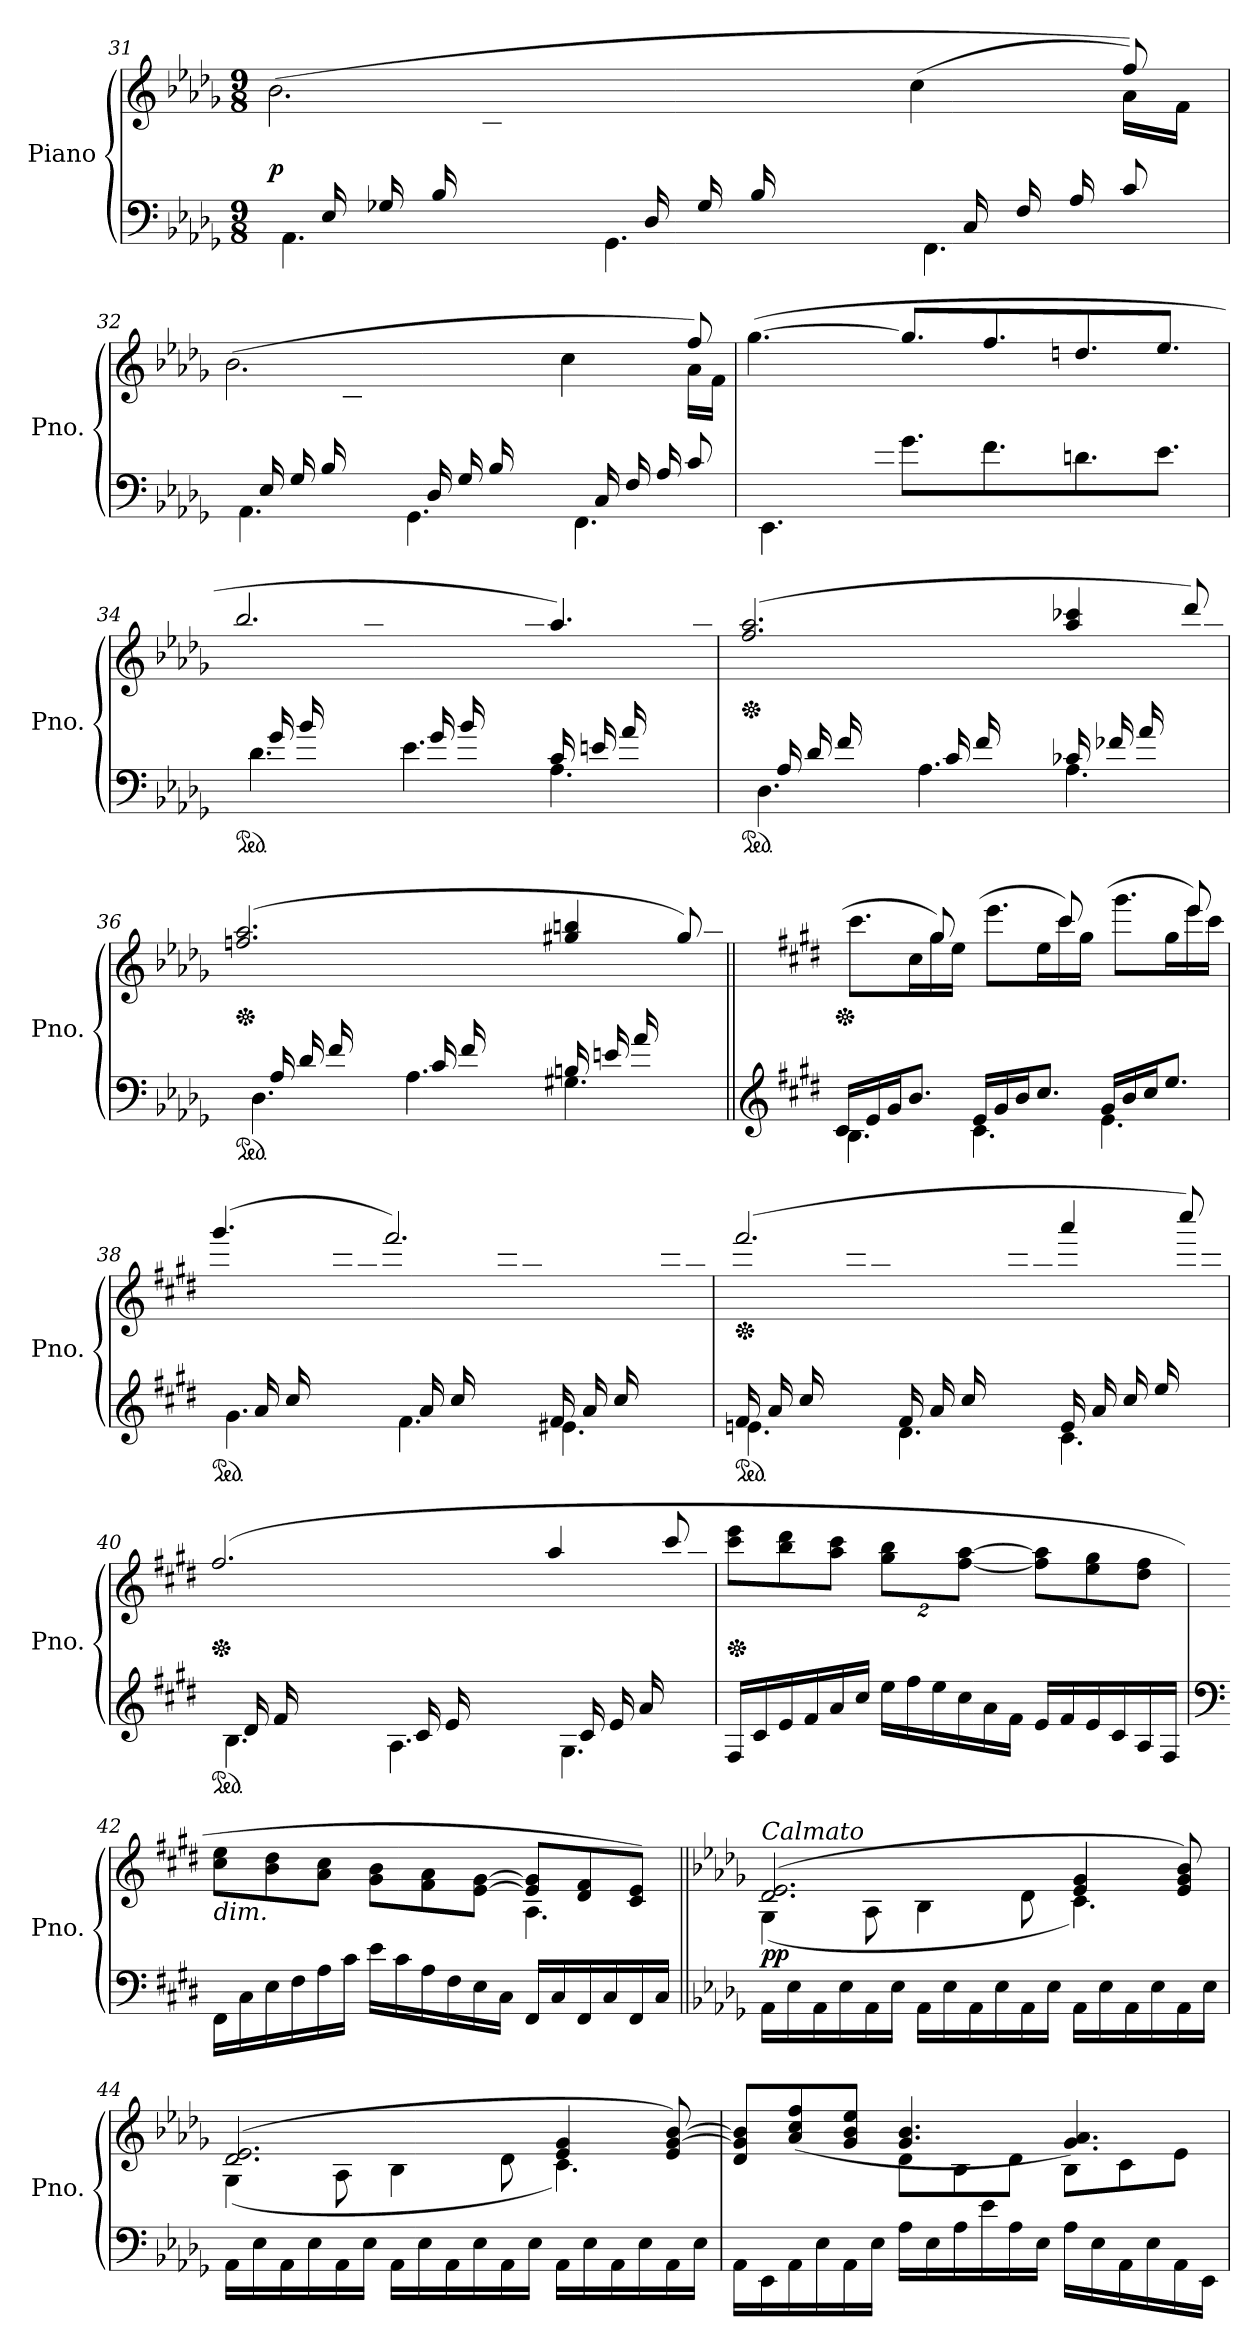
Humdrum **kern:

**kern	**kern	**dynam
*part1	*part1	*part1
*staff2	*staff1	*staff1/2
*I"Piano	*	*
*I'Pno.	*	*
!!LO:LB:g=z
*clefF4	*clefG2	*
*k[b-e-a-d-g-]	*k[b-e-a-d-g-]	*
*M9/8	*M9/8	*
=31	=31	=31
*^	*^	*
*	*	*	*^	*
!	!	!	!	!	!LO:DY:b
16AA-/LLyy	4.AA-\	(>2.b-\	1ryy	4ryy	p
16E-/	.	.	.	.	.
16G-X/	.	.	.	.	.
16B-/	.	.	.	.	.
8ryy	.	.	.	16c<\	.
.	.	.	.	16g-X<\JJ	.
16GG-/LLyy	4.GG-\	.	.	4ryy	.
16D-/	.	.	.	.	.
16G-/	.	.	.	.	.
16B-/	.	.	.	.	.
8ryy	.	.	.	16d-<\	.
.	.	.	.	16g-<\JJ	.
16FF/LLyy	4.FF\	(>4cc\	.	4.ryy	.
16C/	.	.	.	.	.
16F/	.	.	.	.	.
16A-/J	.	.	.	.	.
8c/J	.	8ff/))	16a-\LL	.	.
.	.	.	16f\JJ	.	.
=32	=32	=32	=32	=32	=32
16AA-/LLyy	4.AA-\	(>2.b-\	1ryy	4ryy	.
16E-/	.	.	.	.	.
16G-/	.	.	.	.	.
16B-/	.	.	.	.	.
8ryy	.	.	.	16c\	.
.	.	.	.	16g-\JJ	.
16GG-/LLyy	4.GG-\	.	.	4ryy	.
16D-/	.	.	.	.	.
16G-/	.	.	.	.	.
16B-/	.	.	.	.	.
8ryy	.	.	.	16d-\	.
.	.	.	.	16g-\JJ	.
16FF/LLyy	4.FF\	4cc\	.	4.ryy	.
16C/	.	.	.	.	.
16F/	.	.	.	.	.
16A-/J	.	.	.	.	.
8c/J	.	8ff/)	16a-\LL	.	.
.	.	.	16f\JJ	.	.
*	*	*	*v	*v	*
!!LO:LB:g=z
=33	=33	=33	=33	=33
16EE-/LLyy	4.EE-\	(>[4.gg-\	4.ryy	.
16BB-/	.	.	.	.
16E-/	.	.	.	.
16G-/	.	.	.	.
16B-/	.	.	.	.
16e-/JJ	.	.	.	.
8.g-\L	2.ryy	8.gg-/L]	16gg-\LLyy	.
.	.	.	16g-\	.
.	.	.	16b-\	.
8.f\	.	8.ff/	16ff\yy	.
.	.	.	16g-\	.
.	.	.	16b-\JJ	.
8.dn\	.	8.ddn/	16dd\LLyy	.
.	.	.	16g-\	.
.	.	.	16b-\	.
8.e-\J	.	8.ee-/J	16ee-\yy	.
.	.	.	16g-\	.
.	.	.	16b-\JJ	.
=34	=34	=34	=34	=34
*ped	*	*	*	*
16dn/LLyy	4.d\	2.bb-/	8.ryy	.
16g-/	.	.	.	.
16b-/	.	.	.	.
8.ryy	.	.	16b-\	.
.	.	.	16gg-\	.
.	.	.	16bb-\JJ	.
16e-/LLyy	4.e-\	.	8.ryy	.
16g-/	.	.	.	.
16b-/	.	.	.	.
8.ryy	.	.	16b-\	.
.	.	.	16gg-\	.
.	.	.	16bb-\JJ	.
16c/LL	4.A-\	4.aa-/)	8.ryy	.
16en/	.	.	.	.
16a-/	.	.	.	.
8.ryy	.	.	16cc\	.
.	.	.	16een\	.
.	.	.	16aa-\JJ	.
!!LO:LB:g=z	!!
=35	=35	=35	=35	=35
*ped	*	*	*	*
*	*	*Xped	*	*
16D-X/LLyy	4.D-\	(>2.ff/ 2.aa-/	4ryy	.
16A-/	.	.	.	.
16d-/	.	.	.	.
16f/	.	.	.	.
8ryy	.	.	16a-\	.
.	.	.	16dd-\JJ	.
16A-/LLyy	4.A-\	.	8.ryy	.
16c/	.	.	.	.
16f/	.	.	.	.
8.ryy	.	.	16a-\	.
.	.	.	16cc\	.
.	.	.	16ff\JJ	.
16c-X/LL	4.A-\	4aa-/ 4ccc-X/	8.ryy	.
16f-X/	.	.	.	.
16a-/	.	.	.	.
8.ryy	.	.	16cc-X\	.
.	.	8ddd-/)	16ff-X\	.
.	.	.	16aa-\JJ	.
=36	=36	=36	=36	=36
*ped	*	*	*	*
*	*	*Xped	*	*
16D-X/LLyy	4.D-\	(>2.ffn/ 2.aa-/	4ryy	.
16A-/	.	.	.	.
16d-/	.	.	.	.
16f/	.	.	.	.
8ryy	.	.	16a-\	.
.	.	.	16dd-\JJ	.
16A-/LLyy	4.A-\	.	8.ryy	.
16c/	.	.	.	.
16f/	.	.	.	.
8.ryy	.	.	16a-\	.
.	.	.	16cc\	.
.	.	.	16ff\JJ	.
16Bn/LL	4.G#X\	4gg#X/ 4bbn/	8.ryy	.
16en/	.	.	.	.
16a-/	.	.	.	.
8.ryy	.	.	16bn\	.
.	.	8gg#/)	16een\	.
.	.	.	16aa-\JJ	.
!!LO:LB:g=z	!!
=37||	=37||	=37||	=37||	=37||
*clefG2	*	*	*	*
*k[f#c#g#d#]	*	*k[f#c#g#d#]	*	*
*	*	*Xped	*	*
16c#/LL	4.B\	(>4ccc#/yy	8.ccc#\L	.
16e/	.	.	.	.
16g#/J	.	.	.	.
8.b/J	.	.	16cc#\L	.
.	.	8gg#/)	16gg#\	.
.	.	.	16ee\JJ	.
16e/LL	4.c#\	(>4eee/yy	8.eee\L	.
16g#/	.	.	.	.
16b/J	.	.	.	.
8.cc#/J	.	.	16ee\L	.
.	.	8ccc#/)	16ccc#\	.
.	.	.	16gg#\JJ	.
16g#/LL	4.e\	(>4ggg#/yy	8.ggg#\L	.
16b/	.	.	.	.
16cc#/J	.	.	.	.
8.ee/J	.	.	16gg#\L	.
.	.	8eee/)	16eee\	.
.	.	.	16ccc#\JJ	.
=38	=38	=38	=38	=38
*ped	*	*	*	*
16g#/LLyy	4.g#\	(>4.ggg#/	8.ryy	.
16a/	.	.	.	.
16cc#/	.	.	.	.
8.ryy	.	.	16gg#\	.
.	.	.	16ccc#\	.
.	.	.	16aa\JJ	.
16f#/LLyy	4.f#\	2.fff#/)	8.ryy	.
16a/	.	.	.	.
16cc#/	.	.	.	.
8.ryy	.	.	16ff#\	.
.	.	.	16ccc#\	.
.	.	.	16aa\JJ	.
16f#/LL	4.e#X\	.	8.ryy	.
16a/	.	.	.	.
16cc#/	.	.	.	.
8.ryy	.	.	16ff#\	.
.	.	.	16ccc#\	.
.	.	.	16aa\JJ	.
!!LO:LB:g=z	!!
=39	=39	=39	=39	=39
*ped	*	*	*	*
*	*	*Xped	*	*
16f#/LL	4.en\	(>2.fff#/	8.ryy	.
16a/	.	.	.	.
16cc#/	.	.	.	.
8.ryy	.	.	16ff#\	.
.	.	.	16ccc#\	.
.	.	.	16aa\JJ	.
16f#/LL	4.d#\	.	8.ryy	.
16a/	.	.	.	.
16cc#/	.	.	.	.
8.ryy	.	.	16ff#\	.
.	.	.	16ccc#\	.
.	.	.	16aa\JJ	.
16e/LL	4.c#\	4aaa/	4ryy	.
16a/	.	.	.	.
16cc#/	.	.	.	.
16ee/	.	.	.	.
8ryy	.	8cccc#/)	16cccc#\	.
.	.	.	16ccc#\JJ	.
=40	=40	=40	=40	=40
*ped	*	*	*	*
*	*	*Xped	*	*
16B/LLyy	4.B\	(>2.ff#/	8.ryy	.
16d#/	.	.	.	.
16f#/	.	.	.	.
8.ryy	.	.	16f#\	.
.	.	.	16cc#\	.
.	.	.	16a\JJ	.
16A/LLyy	4.A\	.	8.ryy	.
16c#/	.	.	.	.
16e/	.	.	.	.
8.ryy	.	.	16f#\	.
.	.	.	16cc#\	.
.	.	.	16a\JJ	.
16G#/LLyy	4.G#\	4aa/	4ryy	.
16c#/	.	.	.	.
16e/	.	.	.	.
16a/	.	.	.	.
8ryy	.	8ccc#/	16ee\	.
.	.	.	16aa\JJ	.
*v	*v	*	*	*
*	*v	*v	*
!!LO:LB:g=z
=41	=41	=41
*	*Xped	*
16F#/LL	8ccc#\ 8eee\L	.
16c#/	.	.
16e/	8bb\ 8ddd#\	.
16f#/	.	.
16a/	8aa\ 8ccc#\J	.
16cc#/JJ	.	.
*	*Xbrackettup	*
16ee\LL	16%3gg#\ 16%3bb\L	.
16ff#\	.	.
16ee\	.	.
16cc#\	[16%3ff#\ [16%3aa\J	.
16a\	.	.
16f#\JJ	.	.
16e/LL	8ff#\] 8aa\]L	.
16f#/	.	.
16e/	8ee\ 8gg#\	.
16c#/	.	.
16A/	8dd#\ 8ff#\J	.
16F#/JJ	.	.
=42	=42	=42
*clefF4	*	*
*	*^	*
!	!LO:TX:b:i:t=dim.	!	!
16FF#\LL	8cc#\ 8ee\L	2.ryy	.
16C#\	.	.	.
16E\	8b\ 8dd#\	.	.
16F#\	.	.	.
16A\	8a\ 8cc#\J	.	.
16c#\JJ	.	.	.
*	*MM80	*	*
16e\LL	8g#\ 8b\L	.	.
16c#\	.	.	.
16A\	8f#\ 8a\	.	.
16F#\	.	.	.
16E\	[8e\ [8g#\J	.	.
16C#\JJ	.	.	.
16FF#/LL	8e/] 8g#/]L	4.A\	.
16C#/	.	.	.
*	*MM75	*	*
16FF#/	8d#/ 8f#/	.	.
16C#/	.	.	.
16FF#/	8c#/ 8e/J)	.	.
16C#/JJ	.	.	.
!!LO:LB:g=z	!!
=43||	=43||	=43||	=43||
*k[b-e-a-d-g-]	*k[b-e-a-d-g-]	*	*
*	*MM72	*	*
!	!LO:TX:a:i:t=Calmato	!	!
!	!	!	!LO:DY:b
16AA-\LL	(>2.d-/ 2.e-/	(<4G-\	pp
16E-\	.	.	.
16AA-\	.	.	.
16E-\	.	.	.
16AA-\	.	8A-\	.
16E-\JJ	.	.	.
16AA-\LL	.	4B-\	.
16E-\	.	.	.
16AA-\	.	.	.
16E-\	.	.	.
16AA-\	.	8d-\	.
16E-\JJ	.	.	.
16AA-\LL	4e-/ 4g-/	4.c\)	.
16E-\	.	.	.
16AA-\	.	.	.
16E-\	.	.	.
16AA-\	8e-/ 8g-/ 8b-/)	.	.
16E-\JJ	.	.	.
=44	=44	=44	=44
16AA-\LL	(>2.d-/ 2.e-/	(<4G-\	.
16E-\	.	.	.
16AA-\	.	.	.
16E-\	.	.	.
16AA-\	.	8A-\	.
16E-\JJ	.	.	.
16AA-\LL	.	4B-\	.
16E-\	.	.	.
16AA-\	.	.	.
16E-\	.	.	.
16AA-\	.	8d-\	.
16E-\JJ	.	.	.
16AA-\LL	4e-/ 4g-/	4.c\)	.
16E-\	.	.	.
16AA-\	.	.	.
16E-\	.	.	.
16AA-\	8e-/ [8g-/ [8b-/)	.	.
16E-\JJ	.	.	.
!!LO:LB:g=z	!!
=45	=45	=45	=45
16AA-\LL	8d-/ 8g-/] 8b-/]L	4.ryy	.
16EE-\	.	.	.
16AA-\	(>8a-/ 8cc/ 8ff/	.	.
16E-\	.	.	.
16AA-\	8g-/ 8b-/ 8ee-/J	.	.
16E-\JJ	.	.	.
16A-\LL	4.g-/ 4.b-/	8d-\L	.
16E-\	.	.	.
16A-\	.	8B-\	.
16e-\	.	.	.
16A-\	.	8d-\J	.
16E-\JJ	.	.	.
16A-\LL	4.g-/ 4.a-/)	8B-\L	.
16E-\	.	.	.
16AA-\	.	8c\	.
16E-\	.	.	.
16AA-\	.	8e-\J	.
16EE-\JJ	.	.	.
*	*v	*v	*
=	=	=
*-	*-	*-
